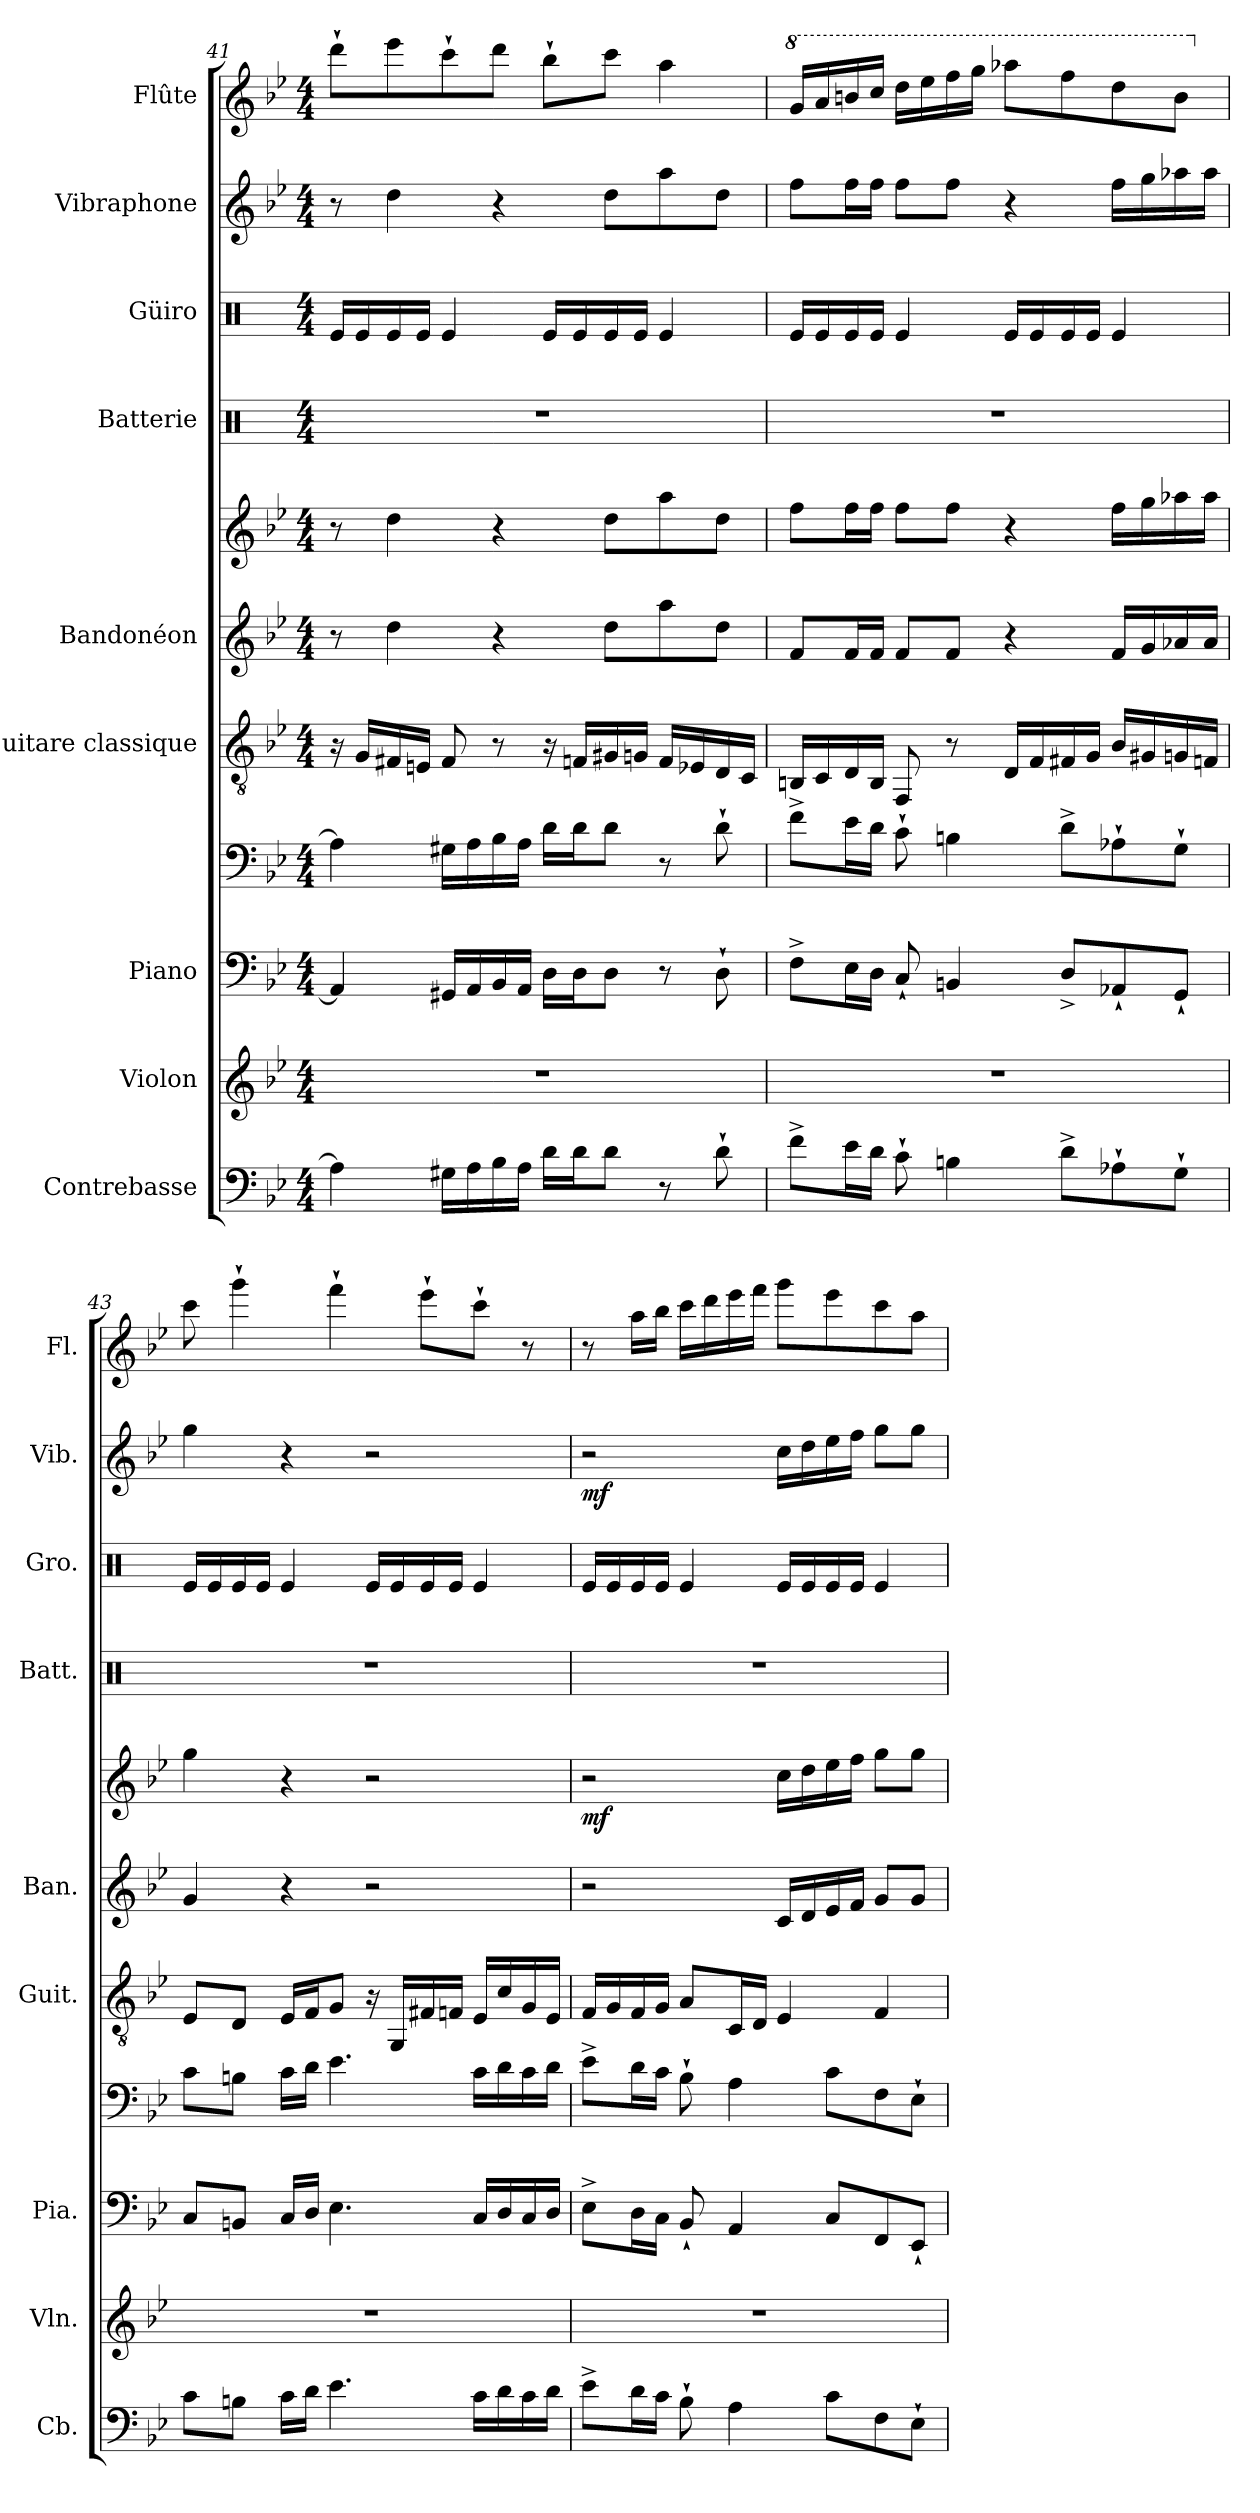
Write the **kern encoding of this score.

**kern	**kern	**kern	**kern	**kern	**kern	**kern	**dynam	**kern	**kern	**kern	**dynam	**kern
*part9	*part8	*part7	*part7	*part6	*part5	*part5	*part5	*part4	*part3	*part2	*part2	*part1
*staff11	*staff10	*staff9	*staff8	*staff7	*staff6	*staff5	*staff5/6	*staff4	*staff3	*staff2	*staff2	*staff1
*I"Contrebasse	*I"Violon	*I"Piano	*	*I"Guitare classique	*I"Bandonéon	*	*	*I"Batterie	*I"Güiro	*I"Vibraphone	*	*I"Flûte
*I'Cb.	*I'Vln.	*I'Pia.	*	*I'Guit.	*I'Ban.	*	*	*I'Batt.	*I'Gro.	*I'Vib.	*	*I'Fl.
*clefF4	*clefG2	*clefF4	*clefF4	*clefGv2	*clefG2	*clefG2	*	*clefX	*clefX	*clefG2	*	*clefG2
*ITrd7c12	*	*	*	*	*	*	*	*	*	*	*	*
*k[b-e-]	*k[b-e-]	*k[b-e-]	*k[b-e-]	*k[b-e-]	*k[b-e-]	*k[b-e-]	*	*k[]	*k[]	*k[b-e-]	*	*k[b-e-]
*M4/4	*M4/4	*M4/4	*M4/4	*M4/4	*M4/4	*M4/4	*	*M4/4	*M4/4	*M4/4	*	*M4/4
=41	=41	=41	=41	=41	=41	=41	=41	=41	=41	=41	=41	=41
4AA\]	1r	4AA/]	4A\]	16r	8r	8r	.	1r	16Re/LL	8r	.	8ddd`\L
.	.	.	.	16G/LL	.	.	.	.	16Re/	.	.	.
.	.	.	.	16F#X/	4dd\	4dd\	.	.	16Re/	4dd\	.	8eee-\
.	.	.	.	16En/JJ	.	.	.	.	16Re/JJ	.	.	.
16GG#X\LL	.	16GG#X/LL	16G#X\LL	8F#/	.	.	.	.	4Re/	.	.	8ccc`\
16AA\	.	16AA/	16A\	.	.	.	.	.	.	.	.	.
16BB-\	.	16BB-/	16B-\	8r	4r	4r	.	.	.	4r	.	8ddd\J
16AA\JJ	.	16AA/JJ	16A\JJ	.	.	.	.	.	.	.	.	.
16D\LL	.	16D\LL	16d\LL	16r	.	.	.	.	16Re/LL	.	.	8bb-`\L
16D\J	.	16D\J	16d\J	16Fn/LL	.	.	.	.	16Re/	.	.	.
8D\J	.	8D\J	8d\J	16G#X/	8dd\L	8dd\L	.	.	16Re/	8dd\L	.	8ccc\J
.	.	.	.	16Gn/JJ	.	.	.	.	16Re/JJ	.	.	.
8r	.	8r	8r	16F/LL	8aa\	8aa\	.	.	4Re/	8aa\	.	4aa\
.	.	.	.	16E-X/	.	.	.	.	.	.	.	.
8D`\	.	8D`\	8d`\	16D/	8dd\J	8dd\J	.	.	.	8dd\J	.	.
.	.	.	.	16C/JJ	.	.	.	.	.	.	.	.
!!LO:LB:g=z
=42	=42	=42	=42	=42	=42	=42	=42	=42	=42	=42	=42	=42
*	*	*	*	*	*	*	*	*	*	*	*	*8va
8F^\L	1r	8F^\L	8f^\L	16BBn/LL	8f/L	8ff\L	.	1r	16Re/LL	8ff\L	.	16gg/LL
.	.	.	.	16C/	.	.	.	.	16Re/	.	.	16aa/
16E-\L	.	16E-\L	16e-\L	16D/	16f/L	16ff\L	.	.	16Re/	16ff\L	.	16bbn/
16D\JJ	.	16D\JJ	16d\JJ	16BB/JJ	16f/JJ	16ff\JJ	.	.	16Re/JJ	16ff\JJ	.	16ccc/JJ
8C`\	.	8C`/	8c`\	8FF/	8f/L	8ff\L	.	.	4Re/	8ff\L	.	16ddd\LL
.	.	.	.	.	.	.	.	.	.	.	.	16eee-\
4BBn\	.	4BBn/	4Bn\	8r	8f/J	8ff\J	.	.	.	8ff\J	.	16fff\
.	.	.	.	.	.	.	.	.	.	.	.	16ggg\JJ
.	.	.	.	16D/LL	4r	4r	.	.	16Re/LL	4r	.	8aaa-X\L
.	.	.	.	16F/	.	.	.	.	16Re/	.	.	.
8D^\L	.	8D^/L	8d^\L	16F#X/	.	.	.	.	16Re/	.	.	8fff\
.	.	.	.	16G/JJ	.	.	.	.	16Re/JJ	.	.	.
8AA-X`\	.	8AA-X`/	8A-X`\	16B-/LL	16f/LL	16ff\LL	.	.	4Re/	16ff\LL	.	8ddd\
.	.	.	.	16G#X/	16g/	16gg\	.	.	.	16gg\	.	.
8GG`\J	.	8GG`/J	8G`\J	16Gn/	16a-X/	16aa-X\	.	.	.	16aa-X\	.	8bb\J
.	.	.	.	16Fn/JJ	16a-/JJ	16aa-\JJ	.	.	.	16aa-\JJ	.	.
=43	=43	=43	=43	=43	=43	=43	=43	=43	=43	=43	=43	=43
*	*	*	*	*	*	*	*	*	*	*	*	*X8va
8C\L	1r	8C/L	8c\L	8E-/L	4g/	4gg\	.	1r	16Re/LL	4gg\	.	8ccc\
.	.	.	.	.	.	.	.	.	16Re/	.	.	.
8BBn\J	.	8BBn/J	8Bn\J	8D/J	.	.	.	.	16Re/	.	.	4ggg`\
.	.	.	.	.	.	.	.	.	16Re/JJ	.	.	.
16C\LL	.	16C/LL	16c\LL	16E-/LL	4r	4r	.	.	4Re/	4r	.	.
16D\JJ	.	16D/JJ	16d\JJ	16F/J	.	.	.	.	.	.	.	.
4.E-\	.	4.E-\	4.e-\	8G/J	.	.	.	.	.	.	.	4fff`\
.	.	.	.	16r	2r	2r	.	.	16Re/LL	2r	.	.
.	.	.	.	16GG/LL	.	.	.	.	16Re/	.	.	.
.	.	.	.	16F#X/	.	.	.	.	16Re/	.	.	8eee-`\L
.	.	.	.	16Fn/JJ	.	.	.	.	16Re/JJ	.	.	.
16C\LL	.	16C/LL	16c\LL	16E-/LL	.	.	.	.	4Re/	.	.	8ccc`\J
16D\	.	16D/	16d\	16c/	.	.	.	.	.	.	.	.
16C\	.	16C/	16c\	16G/	.	.	.	.	.	.	.	8r
16D\JJ	.	16D/JJ	16d\JJ	16E-/JJ	.	.	.	.	.	.	.	.
=44	=44	=44	=44	=44	=44	=44	=44	=44	=44	=44	=44	=44
!	!	!	!	!	!	!	!LO:DY:b	!	!	!	!LO:DY:b	!
8E-^\L	1r	8E-^\L	8e-^\L	16F/LL	2r	2r	mf	1r	16Re/LL	2r	mf	8r
.	.	.	.	16G/	.	.	.	.	16Re/	.	.	.
16D\L	.	16D\L	16d\L	16F/	.	.	.	.	16Re/	.	.	16aa\LL
16C\JJ	.	16C\JJ	16c\JJ	16G/JJ	.	.	.	.	16Re/JJ	.	.	16bb-\JJ
8BB-`\	.	8BB-`/	8B-`\	8A/L	.	.	.	.	4Re/	.	.	16ccc\LL
.	.	.	.	.	.	.	.	.	.	.	.	16ddd\
4AA\	.	4AA/	4A\	16C/L	.	.	.	.	.	.	.	16eee-\
.	.	.	.	16D/JJ	.	.	.	.	.	.	.	16fff\JJ
.	.	.	.	4E-/	16c/LL	16cc\LL	.	.	16Re/LL	16cc\LL	.	8ggg\L
.	.	.	.	.	16d/	16dd\	.	.	16Re/	16dd\	.	.
8C\L	.	8C/L	8c\L	.	16e-/	16ee-\	.	.	16Re/	16ee-\	.	8eee-\
.	.	.	.	.	16f/JJ	16ff\JJ	.	.	16Re/JJ	16ff\JJ	.	.
8FF\	.	8FF/	8F\	4F/	8g/L	8gg\L	.	.	4Re/	8gg\L	.	8ccc\
8EE-`\J	.	8EE-`/J	8E-`\J	.	8g/J	8gg\J	.	.	.	8gg\J	.	8aa\J
=	=	=	=	=	=	=	=	=	=	=	=	=
*-	*-	*-	*-	*-	*-	*-	*-	*-	*-	*-	*-	*-
